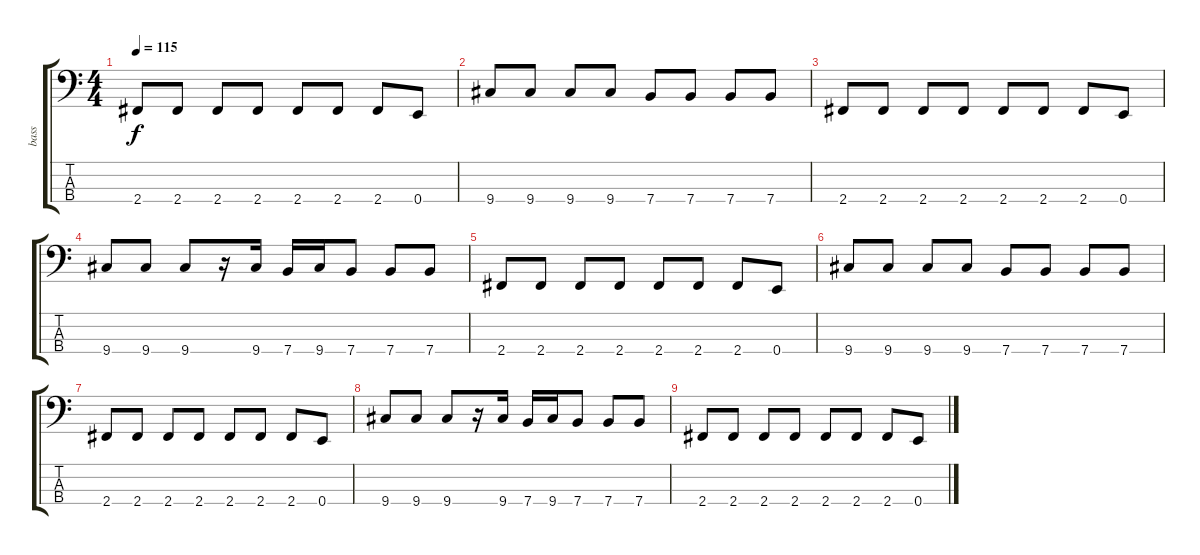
\track ("bass" "bass") {instrument synthbass2}
\staff {score tabs}
\tuning (G2 D2 A1 E1) {hide}
\ts (4 4)
\tempo 115
\clef f4
\ks c
2.4.8{dy f} 2.4.8 2.4.8 2.4.8 2.4.8 2.4.8 2.4.8 0.4.8 |
9.4.8 9.4.8 9.4.8 9.4.8 7.4.8 7.4.8 7.4.8 7.4.8 |
2.4.8 2.4.8 2.4.8 2.4.8 2.4.8 2.4.8 2.4.8 0.4.8 |
9.4.8 9.4.8 9.4.8 r.16 9.4.16 7.4.16 9.4.16 7.4.8 7.4.8 7.4.8 |
2.4.8 2.4.8 2.4.8 2.4.8 2.4.8 2.4.8 2.4.8 0.4.8 |
9.4.8 9.4.8 9.4.8 9.4.8 7.4.8 7.4.8 7.4.8 7.4.8 |
2.4.8 2.4.8 2.4.8 2.4.8 2.4.8 2.4.8 2.4.8 0.4.8 |
9.4.8 9.4.8 9.4.8 r.16 9.4.16 7.4.16 9.4.16 7.4.8 7.4.8 7.4.8 |
2.4.8 2.4.8 2.4.8 2.4.8 2.4.8 2.4.8 2.4.8 0.4.8
